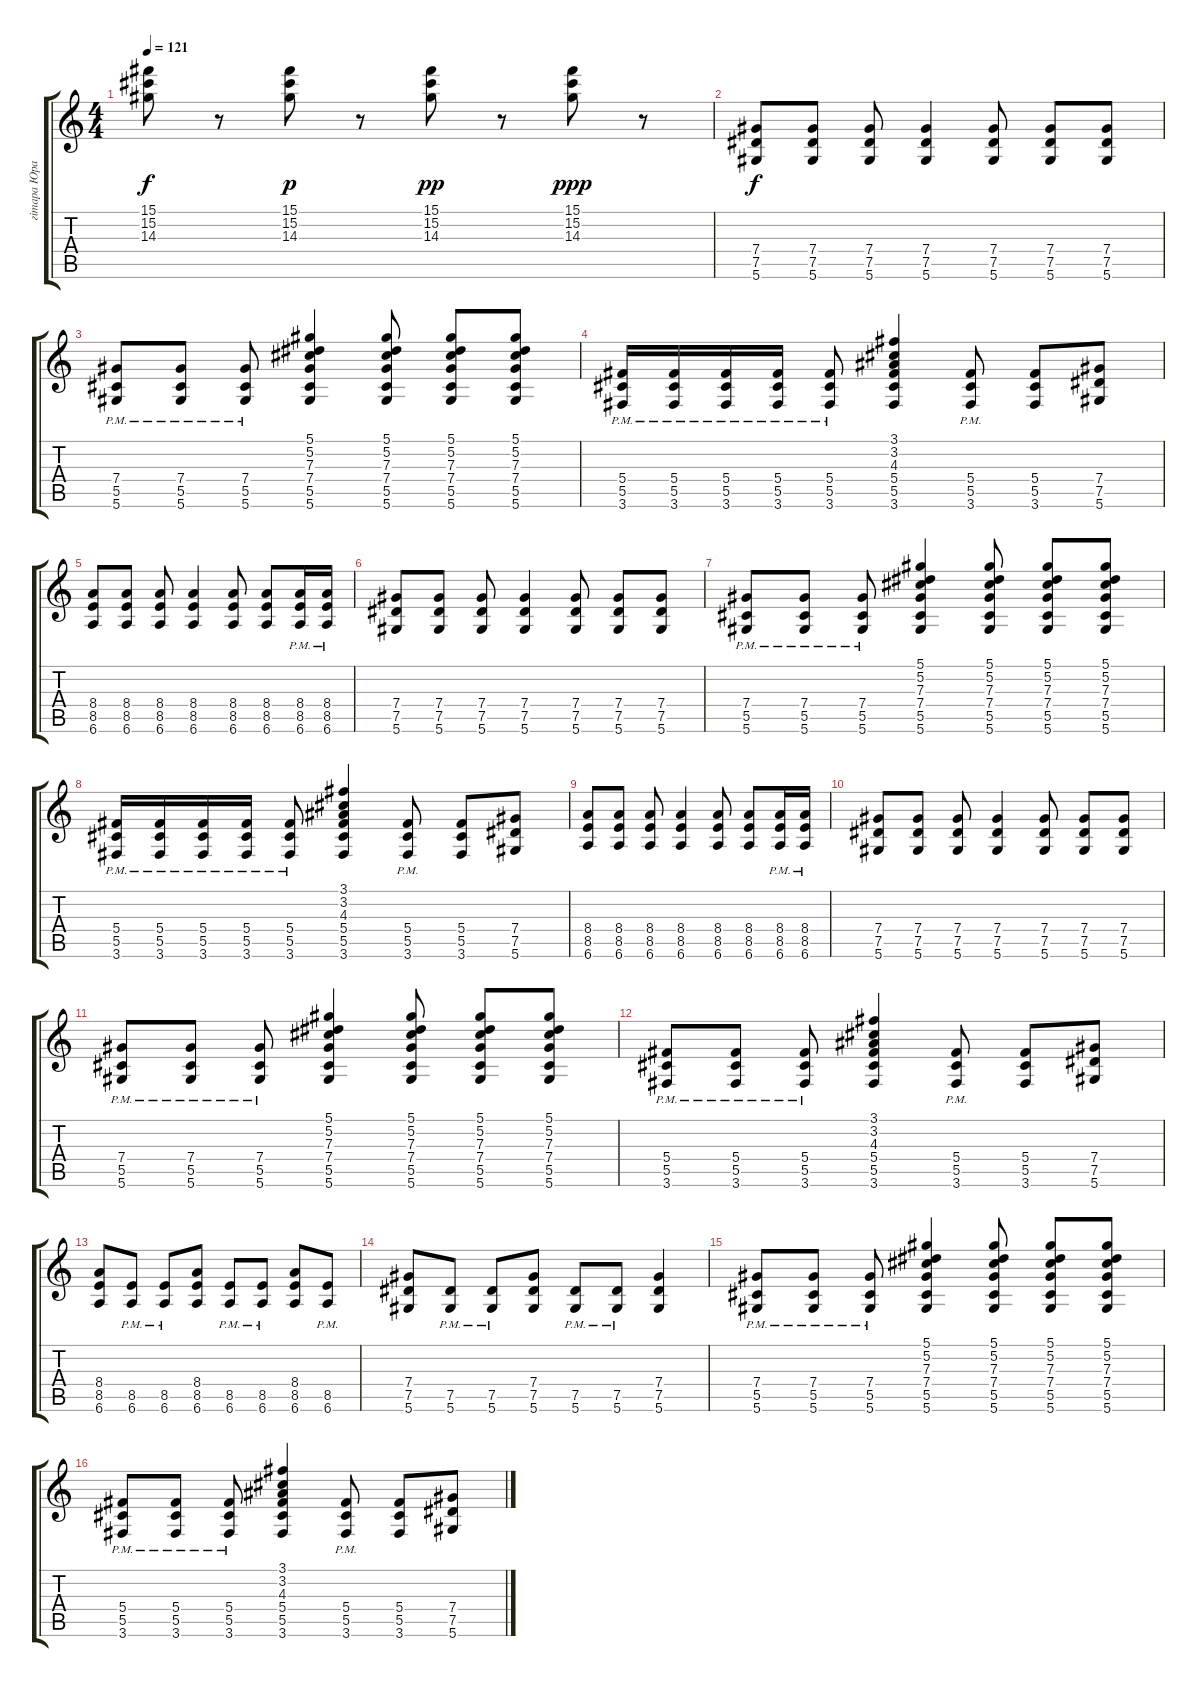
\track ("гiтара Юрась " "гiтара Юра") {mute instrument electricguitarjazz}
\staff {score tabs}
\tuning (Eb4 Bb3 Gb3 Db3 Ab2 Eb2) {hide}
\ts (4 4)
\tempo 121
\clef g2
\ks c
(15.1 15.2 14.3).8{dy f} r.8 (15.1 15.2 14.3).8{dy p} r.8 (15.1 15.2 14.3).8{dy pp} r.8 (15.1 15.2 14.3).8{dy ppp} r.8 |
(7.4 7.5 5.6).8{dy f instrument overdrivenguitar} (7.4 7.5 5.6).8 (7.4 7.5 5.6).8 (7.4 7.5 5.6).4 (7.4 7.5 5.6).8 (7.4 7.5 5.6).8 (7.4 7.5 5.6).8 |
(7.4{pm} 5.5{pm} 5.6{pm}).8 (7.4{pm} 5.5{pm} 5.6{pm}).8 (7.4{pm} 5.5{pm} 5.6{pm}).8 (5.1 5.2 7.3 7.4 5.5 5.6).4 (5.1 5.2 7.3 7.4 5.5 5.6).8 (5.1 5.2 7.3 7.4 5.5 5.6).8 (5.1 5.2 7.3 7.4 5.5 5.6).8 |
(5.4{pm} 5.5{pm} 3.6{pm}).16 (5.4{pm} 5.5{pm} 3.6{pm}).16 (5.4{pm} 5.5{pm} 3.6{pm}).16 (5.4{pm} 5.5{pm} 3.6{pm}).16 (5.4{pm} 5.5{pm} 3.6{pm}).8 (3.1 3.2 4.3 5.4 5.5 3.6).4 (5.4{pm} 5.5{pm} 3.6{pm}).8 (5.4 5.5 3.6).8 (7.4 7.5 5.6).8 |
(8.4 8.5 6.6).8 (8.4 8.5 6.6).8 (8.4 8.5 6.6).8 (8.4 8.5 6.6).4 (8.4 8.5 6.6).8 (8.4 8.5 6.6).8 (8.4{pm} 8.5{pm} 6.6{pm}).16 (8.4{pm} 8.5{pm} 6.6{pm}).16 |
(7.4 7.5 5.6).8 (7.4 7.5 5.6).8 (7.4 7.5 5.6).8 (7.4 7.5 5.6).4 (7.4 7.5 5.6).8 (7.4 7.5 5.6).8 (7.4 7.5 5.6).8 |
(7.4{pm} 5.5{pm} 5.6{pm}).8 (7.4{pm} 5.5{pm} 5.6{pm}).8 (7.4{pm} 5.5{pm} 5.6{pm}).8 (5.1 5.2 7.3 7.4 5.5 5.6).4 (5.1 5.2 7.3 7.4 5.5 5.6).8 (5.1 5.2 7.3 7.4 5.5 5.6).8 (5.1 5.2 7.3 7.4 5.5 5.6).8 |
(5.4{pm} 5.5{pm} 3.6{pm}).16 (5.4{pm} 5.5{pm} 3.6{pm}).16 (5.4{pm} 5.5{pm} 3.6{pm}).16 (5.4{pm} 5.5{pm} 3.6{pm}).16 (5.4{pm} 5.5{pm} 3.6{pm}).8 (3.1 3.2 4.3 5.4 5.5 3.6).4 (5.4{pm} 5.5{pm} 3.6{pm}).8 (5.4 5.5 3.6).8 (7.4 7.5 5.6).8 |
(8.4 8.5 6.6).8 (8.4 8.5 6.6).8 (8.4 8.5 6.6).8 (8.4 8.5 6.6).4 (8.4 8.5 6.6).8 (8.4 8.5 6.6).8 (8.4{pm} 8.5{pm} 6.6{pm}).16 (8.4{pm} 8.5{pm} 6.6{pm}).16 |
(7.4 7.5 5.6).8 (7.4 7.5 5.6).8 (7.4 7.5 5.6).8 (7.4 7.5 5.6).4 (7.4 7.5 5.6).8 (7.4 7.5 5.6).8 (7.4 7.5 5.6).8 |
(7.4{pm} 5.5{pm} 5.6{pm}).8 (7.4{pm} 5.5{pm} 5.6{pm}).8 (7.4{pm} 5.5{pm} 5.6{pm}).8 (5.1 5.2 7.3 7.4 5.5 5.6).4 (5.1 5.2 7.3 7.4 5.5 5.6).8 (5.1 5.2 7.3 7.4 5.5 5.6).8 (5.1 5.2 7.3 7.4 5.5 5.6).8 |
(5.4{pm} 5.5{pm} 3.6{pm}).8 (5.4{pm} 5.5{pm} 3.6{pm}).8 (5.4{pm} 5.5{pm} 3.6{pm}).8 (3.1 3.2 4.3 5.4 5.5 3.6).4 (5.4{pm} 5.5{pm} 3.6{pm}).8 (5.4 5.5 3.6).8 (7.4 7.5 5.6).8 |
(8.4 8.5 6.6).8 (8.5{pm} 6.6{pm}).8 (8.5{pm} 6.6{pm}).8 (8.4 8.5 6.6).8 (8.5{pm} 6.6{pm}).8 (8.5{pm} 6.6{pm}).8 (8.4 8.5 6.6).8 (8.5{pm} 6.6{pm}).8 |
(7.4 7.5 5.6).8 (7.5{pm} 5.6{pm}).8 (7.5{pm} 5.6{pm}).8 (7.4 7.5 5.6).8 (7.5{pm} 5.6{pm}).8 (7.5{pm} 5.6{pm}).8 (7.4 7.5 5.6).4 |
(7.4{pm} 5.5{pm} 5.6{pm}).8 (7.4{pm} 5.5{pm} 5.6{pm}).8 (7.4{pm} 5.5{pm} 5.6{pm}).8 (5.1 5.2 7.3 7.4 5.5 5.6).4 (5.1 5.2 7.3 7.4 5.5 5.6).8 (5.1 5.2 7.3 7.4 5.5 5.6).8 (5.1 5.2 7.3 7.4 5.5 5.6).8 |
(5.4{pm} 5.5{pm} 3.6{pm}).8 (5.4{pm} 5.5{pm} 3.6{pm}).8 (5.4{pm} 5.5{pm} 3.6{pm}).8 (3.1 3.2 4.3 5.4 5.5 3.6).4 (5.4{pm} 5.5{pm} 3.6{pm}).8 (5.4 5.5 3.6).8 (7.4 7.5 5.6).8
